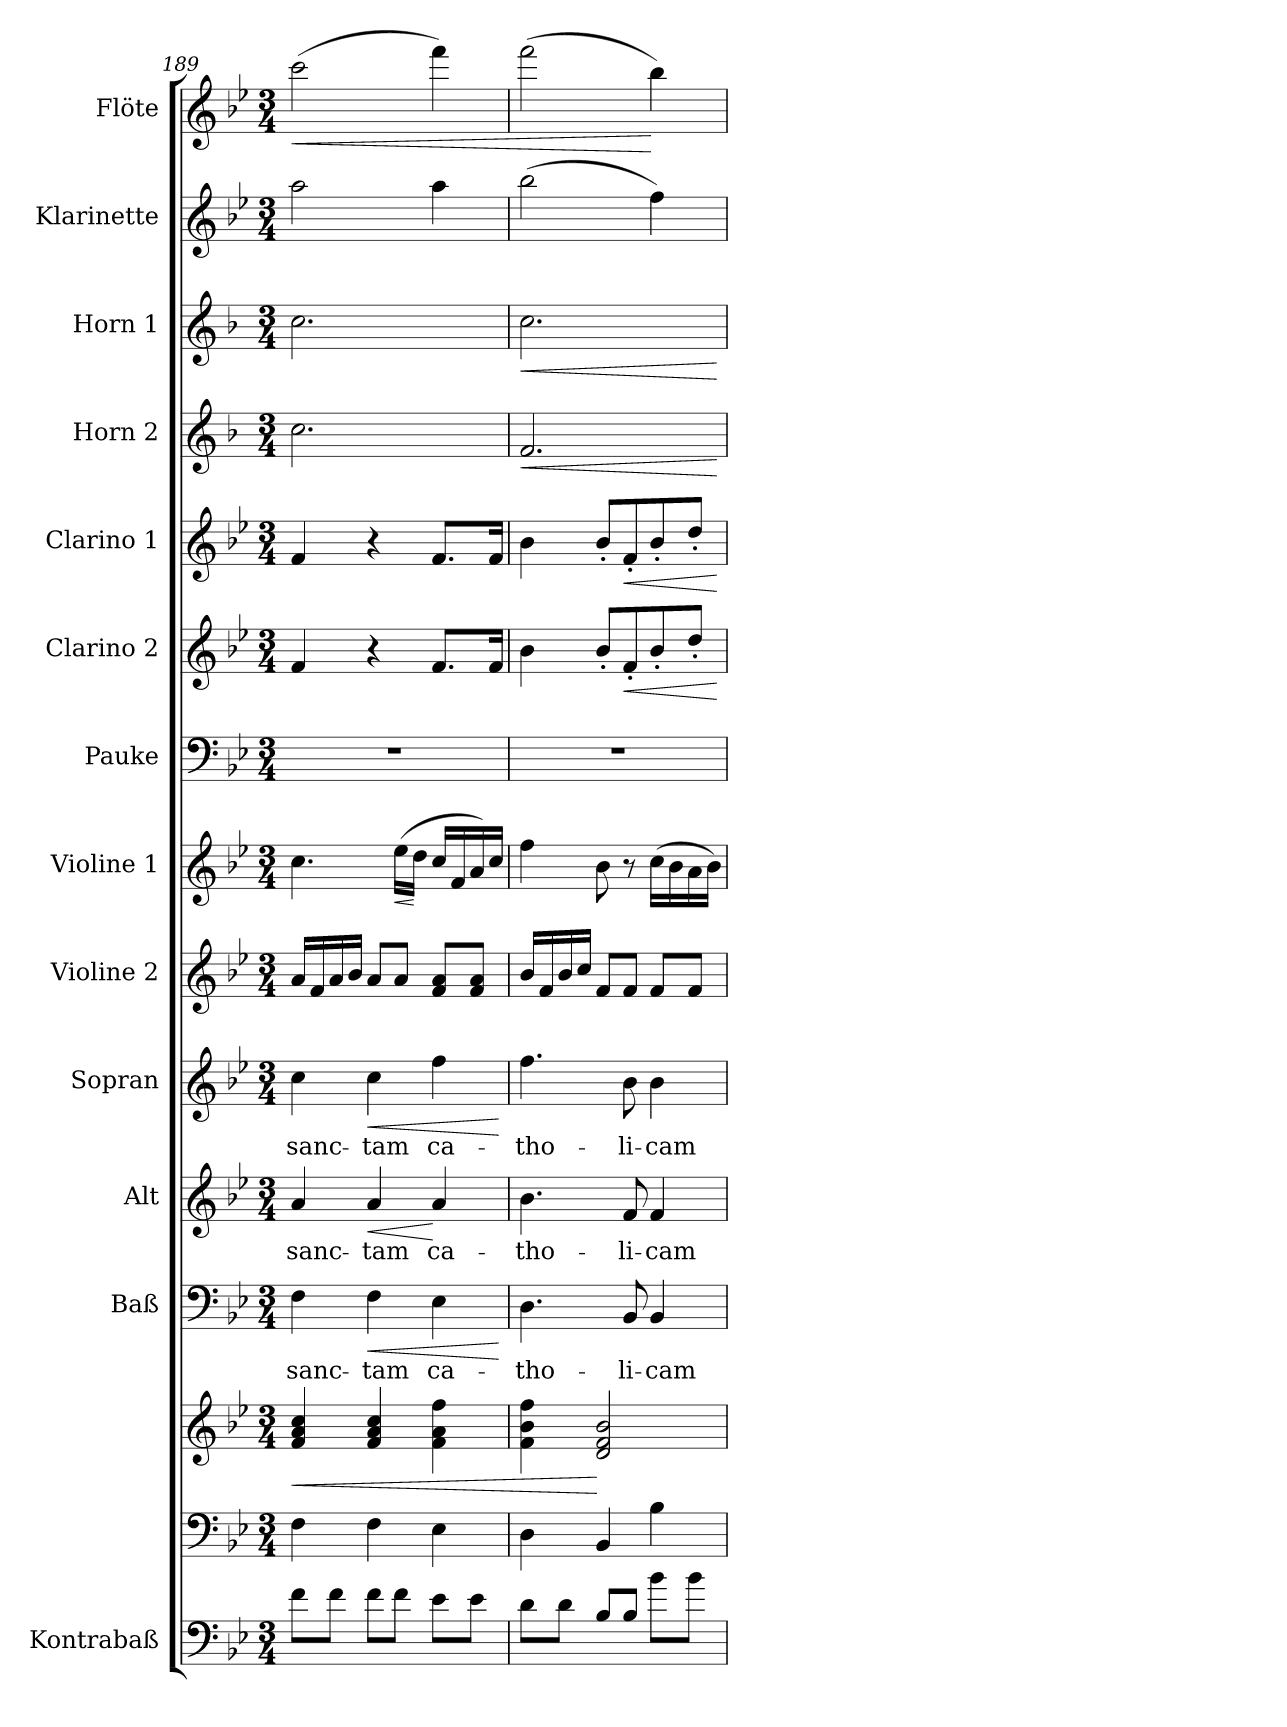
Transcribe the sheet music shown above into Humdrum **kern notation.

**kern	**kern	**kern	**dynam	**kern	**text	**dynam	**kern	**text	**dynam	**kern	**text	**dynam	**kern	**kern	**dynam	**kern	**kern	**dynam	**kern	**dynam	**kern	**dynam	**kern	**dynam	**kern	**kern	**dynam
*part14	*part13	*part13	*part13	*part12	*part12	*part12	*part11	*part11	*part11	*part10	*part10	*part10	*part9	*part8	*part8	*part7	*part6	*part6	*part5	*part5	*part4	*part4	*part3	*part3	*part2	*part1	*part1
*staff15	*staff14	*staff13	*staff13/14	*staff12	*staff12	*staff12	*staff11	*staff11	*staff11	*staff10	*staff10	*staff10	*staff9	*staff8	*staff8	*staff7	*staff6	*staff6	*staff5	*staff5	*staff4	*staff4	*staff3	*staff3	*staff2	*staff1	*staff1
*I"Kontrabaß	*	*	*	*I"Baß	*	*	*I"Alt	*	*	*I"Sopran	*	*	*I"Violine 2	*I"Violine 1	*	*I"Pauke	*I"Clarino 2	*	*I"Clarino 1	*	*I"Horn 2	*	*I"Horn 1	*	*I"Klarinette	*I"Flöte	*
*I'Kb	*	*	*	*I'Baß	*	*	*I'Alt	*	*	*I'Sop	*	*	*I'Vln. 2	*I'Vln. 1	*	*I'Pk.	*	*	*	*	*I'Hrn. 2	*	*I'Hrn. 1	*	*	*I'Fl.	*
*clefF4	*clefF4	*clefG2	*	*clefF4	*	*	*clefG2	*	*	*clefG2	*	*	*clefG2	*clefG2	*	*clefF4	*clefG2	*	*clefG2	*	*clefG2	*	*clefG2	*	*clefG2	*clefG2	*
*ITrd7c12	*	*	*	*	*	*	*	*	*	*	*	*	*	*	*	*	*ITrd7c12	*	*ITrd7c12	*	*ITrd4c7	*	*ITrd4c7	*	*	*	*
*k[b-e-]	*k[b-e-]	*k[b-e-]	*	*k[b-e-]	*	*	*k[b-e-]	*	*	*k[b-e-]	*	*	*k[b-e-]	*k[b-e-]	*	*k[b-e-]	*k[b-e-]	*	*k[b-e-]	*	*k[b-e-]	*	*k[b-e-]	*	*k[b-e-]	*k[b-e-]	*
*B-:	*B-:	*B-:	*	*B-:	*	*	*B-:	*	*	*B-:	*	*	*B-:	*B-:	*	*B-:	*B-:	*	*B-:	*	*B-:	*	*B-:	*	*B-:	*B-:	*
*M3/4	*M3/4	*M3/4	*	*M3/4	*	*	*M3/4	*	*	*M3/4	*	*	*M3/4	*M3/4	*	*M3/4	*M3/4	*	*M3/4	*	*M3/4	*	*M3/4	*	*M3/4	*M3/4	*
=189	=189	=189	=189	=189	=189	=189	=189	=189	=189	=189	=189	=189	=189	=189	=189	=189	=189	=189	=189	=189	=189	=189	=189	=189	=189	=189	=189
!	!	!	!LO:HP:b	!	!LO:LY:b	!	!	!LO:LY:b	!	!	!LO:LY:b	!	!	!	!	!	!	!	!	!	!	!	!	!	!	!	!LO:HP:b
8F\L	4F\	4f/ 4a/ 4cc/	<	4F\	sanc-	.	4a/	sanc-	.	4cc\	sanc-	.	16a/LL	4.cc\	.	2.r	4F/	.	4F/	.	2.f\	.	2.f\	.	2aa\	(>2ccc\	<
.	.	.	.	.	.	.	.	.	.	.	.	.	16f/	.	.	.	.	.	.	.	.	.	.	.	.	.	.
8F\J	.	.	.	.	.	.	.	.	.	.	.	.	16a/	.	.	.	.	.	.	.	.	.	.	.	.	.	.
.	.	.	.	.	.	.	.	.	.	.	.	.	16b-/JJ	.	.	.	.	.	.	.	.	.	.	.	.	.	.
!	!	!	!	!	!LO:LY:b	!LO:HP:b	!	!LO:LY:b	!LO:HP:b	!	!LO:LY:b	!LO:HP:b	!	!	!	!	!	!	!	!	!	!	!	!	!	!	!
8F\L	4F\	4f/ 4a/ 4cc/	.	4F\	-tam	<	4a/	-tam	<	4cc\	-tam	<	8a/L	.	.	.	4r	.	4r	.	.	.	.	.	.	.	.
!	!	!	!	!	!	!	!	!	!	!	!	!	!	!	!LO:HP:b	!	!	!	!	!	!	!	!	!	!	!	!
8F\J	.	.	.	.	.	.	.	.	.	.	.	.	8a/J	(>16ee-\LL	<	.	.	.	.	.	.	.	.	.	.	.	.
.	.	.	.	.	.	.	.	.	.	.	.	.	.	16dd\JJ	[	.	.	.	.	.	.	.	.	.	.	.	.
!	!	!	!	!	!LO:LY:b	!	!	!LO:LY:b	!	!	!LO:LY:b	!	!	!	!	!	!	!	!	!	!	!	!	!	!	!	!
8E-\L	4E-\	4f\ 4a\ 4ff\	.	4E-\	ca-	.	4a/	ca-	[	4ff\	ca-	.	8f/ 8a/L	16cc/LL	.	.	8.F/L	.	8.F/L	.	.	.	.	.	4aa\	4fff\)	.
.	.	.	.	.	.	.	.	.	.	.	.	.	.	16f/	.	.	.	.	.	.	.	.	.	.	.	.	.
8E-\J	.	.	.	.	.	.	.	.	.	.	.	.	8f/ 8a/J	16a/)	.	.	.	.	.	.	.	.	.	.	.	.	.
.	.	.	.	.	.	.	.	.	.	.	.	.	.	16cc/JJ	.	.	16F/Jk	.	16F/Jk	.	.	.	.	.	.	.	.
.	.	.	.	.	.	[	.	.	.	.	.	[	.	.	.	.	.	.	.	.	.	.	.	.	.	.	.
!!LO:PB:g=z
=190	=190	=190	=190	=190	=190	=190	=190	=190	=190	=190	=190	=190	=190	=190	=190	=190	=190	=190	=190	=190	=190	=190	=190	=190	=190	=190	=190
!	!	!	!	!	!LO:LY:b	!	!	!LO:LY:b	!	!	!LO:LY:b	!	!	!	!	!	!	!	!	!	!	!LO:HP:b	!	!LO:HP:b	!	!	!
8D\L	4D\	4f\ 4b-\ 4ff\	.	4.D\	-tho-	.	4.b-\	-tho-	.	4.ff\	-tho-	.	16b-/LL	4ff\	.	2.r	4B-\	.	4B-\	.	2.B-/	<	2.f\	<	(>2bb-\	(>2fff\	.
.	.	.	.	.	.	.	.	.	.	.	.	.	16f/	.	.	.	.	.	.	.	.	.	.	.	.	.	.
8D\J	.	.	.	.	.	.	.	.	.	.	.	.	16b-/	.	.	.	.	.	.	.	.	.	.	.	.	.	.
.	.	.	.	.	.	.	.	.	.	.	.	.	16cc/JJ	.	.	.	.	.	.	.	.	.	.	.	.	.	.
8BB-/L	4BB-/	2d/ 2f/ 2b-/	[	.	.	.	.	.	.	.	.	.	8f/L	8b-\	.	.	8B-'</L	.	8B-'</L	.	.	.	.	.	.	.	.
!	!	!	!	!	!LO:LY:b	!	!	!LO:LY:b	!	!	!LO:LY:b	!	!	!	!	!	!	!LO:HP:b	!	!LO:HP:b	!	!	!	!	!	!	!
8BB-/J	.	.	.	8BB-/	-li-	.	8f/	-li-	.	8b-\	-li-	.	8f/J	8r	.	.	8F'</	<	8F'</	<	.	.	.	.	.	.	.
!	!	!	!	!	!LO:LY:b	!	!	!LO:LY:b	!	!	!LO:LY:b	!	!	!	!	!	!	!	!	!	!	!	!	!	!	!	!
8B-\L	4B-\	.	.	4BB-/	-cam	.	4f/	-cam	.	4b-\	-cam	.	8f/L	(>16cc\LL	.	.	8B-'</	.	8B-'</	.	.	.	.	.	4ff\)	4bb-\)	[
.	.	.	.	.	.	.	.	.	.	.	.	.	.	16b-\	.	.	.	.	.	.	.	.	.	.	.	.	.
8B-\J	.	.	.	.	.	.	.	.	.	.	.	.	8f/J	16a\	.	.	8d'</J	.	8d'</J	.	.	.	.	.	.	.	.
.	.	.	.	.	.	.	.	.	.	.	.	.	.	16b-\JJ)	.	.	.	.	.	.	.	.	.	.	.	.	.
.	.	.	.	.	.	.	.	.	.	.	.	.	.	.	.	.	.	[	.	[	.	[	.	[	.	.	.
=	=	=	=	=	=	=	=	=	=	=	=	=	=	=	=	=	=	=	=	=	=	=	=	=	=	=	=
*-	*-	*-	*-	*-	*-	*-	*-	*-	*-	*-	*-	*-	*-	*-	*-	*-	*-	*-	*-	*-	*-	*-	*-	*-	*-	*-	*-
